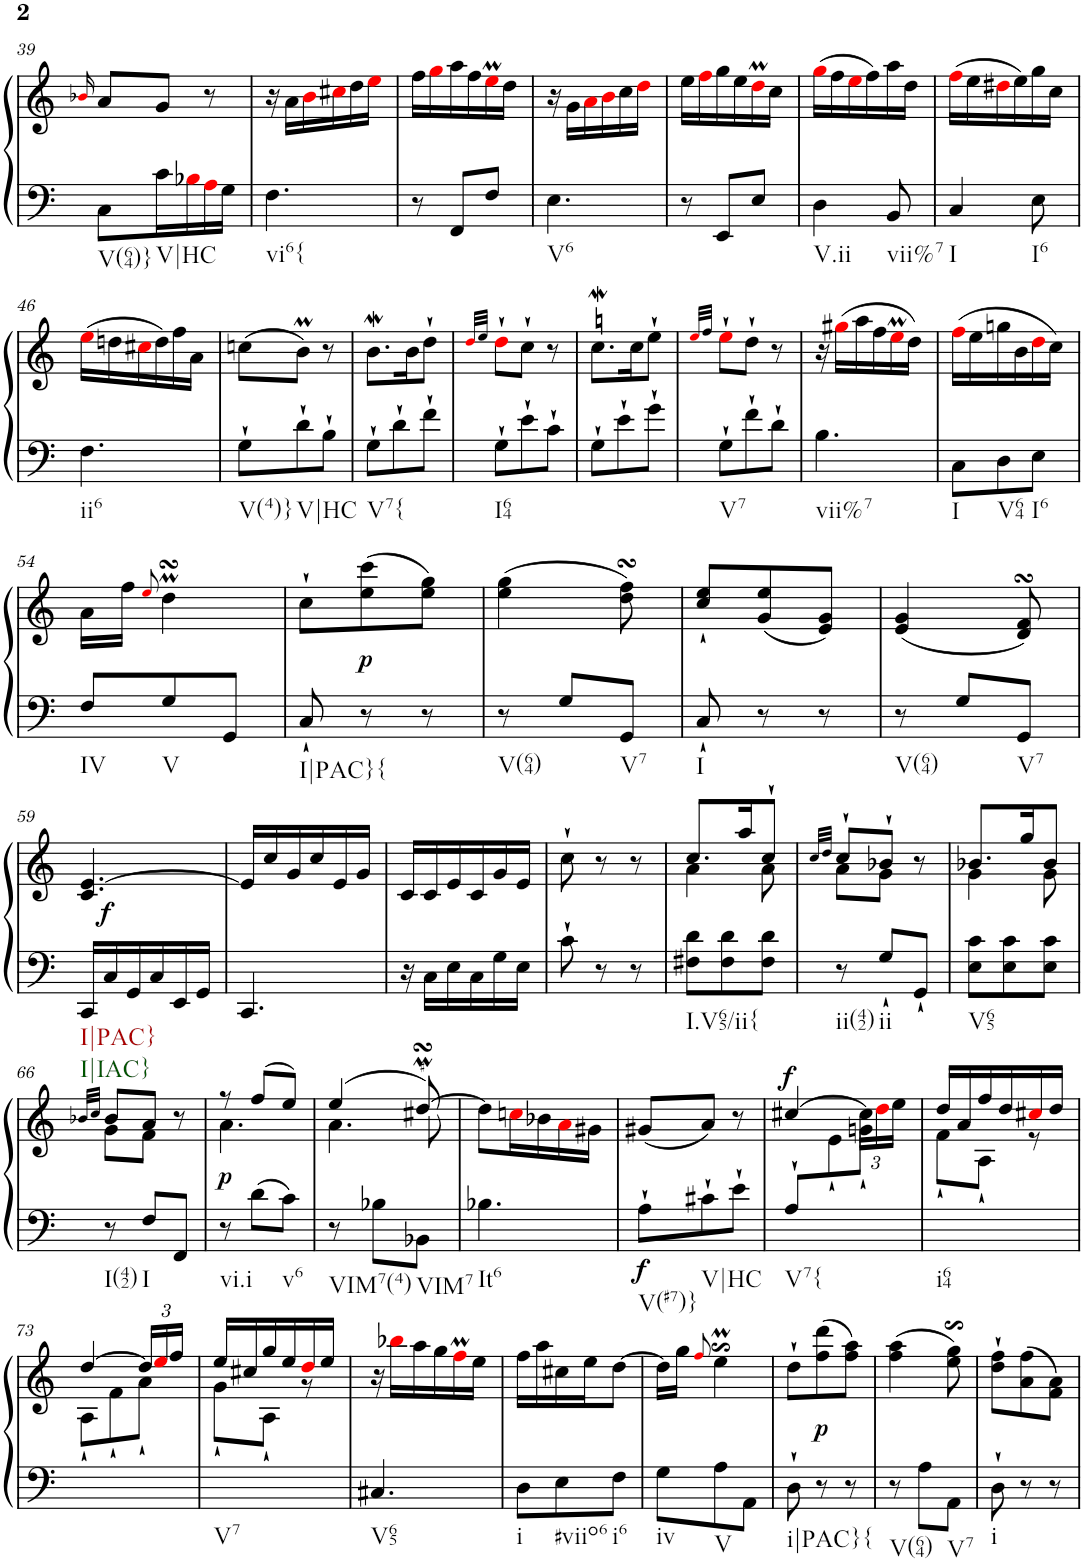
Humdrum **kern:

**kern	**kern	**dynam
*part1	*part1	*part1
*staff2	*staff1	*staff1/2
*I"Harpsichord	*	*
*I'Hch.	*	*
!!LO:PB:g=z
*clefF4	*clefG2	*
*k[]	*k[]	*
*M3/8	*M3/8	*
=39	=39	=39
.	16qb-Xi/	.
!LO:TX:b:t=V(64)}	!	!
8C\L	8a/L	.
!LO:TX:b:t=V|HC	!	!
16c\L	8g/J	.
16B-Xi\	.	.
16Ai\	8r	.
16G\JJ	.	.
=40	=40	=40
!LO:TX:b:t=vi6{	!	!
4.F\	16r	.
.	16a\LL	.
.	16bi\	.
.	16cc#Xi\	.
.	16dd\	.
.	16eei\JJ	.
=41	=41	=41
8r	16ff\LL	.
.	16ggi\	.
8FF/L	16aa\	.
.	16ff\	.
8F/J	16eemi\	.
.	16dd\JJ	.
=42	=42	=42
!LO:TX:b:t=V6	!	!
4.E\	16r	.
.	16g\LL	.
.	16ai\	.
.	16bi\	.
.	16cc\	.
.	16ddi\JJ	.
=43	=43	=43
8r	16ee\LL	.
.	16ffi\	.
8EE/L	16gg\	.
.	16ee\	.
8E/J	16ddMi\	.
.	16cc\JJ	.
=44	=44	=44
!LO:TX:b:t=V.ii	!	!
4D\	(>16ggi\LL	.
.	16ff\	.
.	16eei\	.
.	16ff\)	.
!LO:TX:b:t=vii%7	!	!
8BB/	16aa\	.
.	16dd\JJ	.
=45	=45	=45
!LO:TX:b:t=I	!	!
4C/	(>16ffi\LL	.
.	16ee\	.
.	16dd#Xi\	.
.	16ee\)	.
!LO:TX:b:t=I6	!	!
8E\	16gg\	.
.	16cc\JJ	.
!!LO:LB:g=z
=46	=46	=46
!LO:TX:b:t=ii6	!	!
4.F\	(>16eei\LL	.
.	16ddn\	.
.	16cc#Xi\	.
.	16dd\)	.
.	16ff\	.
.	16a\JJ	.
=47	=47	=47
!LO:TX:b:t=V(4)}	!	!
8G`\L	(>8ccn\L	.
!LO:TX:b:t=V|HC	!	!
8d`\	8bm\J)	.
8B`\J	8r	.
=48	=48	=48
!LO:TX:b:t=V7{	!	!
8G`\L	8.bW\L	.
8d`\	.	.
.	16b\K	.
8f`\J	8dd`\J	.
=49	=49	=49
.	32qddi/LLL	.
.	32qee/JJJ	.
!LO:TX:b:t=I64	!	!
8G`\L	8dd`i\L	.
8e`\	8cc`\J	.
8c`\J	8r	.
=50	=50	=50
8G`\L	8.ccw\L	.
8e`\	.	.
.	16cc\K	.
8g`\J	8ee`\J	.
=51	=51	=51
.	32qeei/LLL	.
.	32qff/JJJ	.
!LO:TX:b:t=V7	!	!
8G`\L	8ee`i\L	.
8f`\	8dd`\J	.
8d`\J	8r	.
=52	=52	=52
!LO:TX:b:t=vii%7	!	!
4.B\	16r	.
.	(>16gg#Xi\LL	.
.	16aa\	.
.	16ff\	.
.	16eemi\	.
.	16dd\JJ)	.
=53	=53	=53
!LO:TX:b:t=I	!	!
8C\L	(>16ffi\LL	.
.	16ee\	.
!LO:TX:b:t=V64	!	!
8D\	16ggn\	.
.	16b\	.
!LO:TX:b:t=I6	!	!
8E\J	16ddi\	.
.	16cc\JJ)	.
!!LO:LB:g=z
=54	=54	=54
!LO:TX:b:t=IV	!	!
8F/L	16a\LL	.
.	16ff\JJ	.
.	8qeei/	.
!LO:TX:b:t=V	!	!
8G/	4ddMsSSS\	.
8GG/J	.	.
=55	=55	=55
!LO:TX:b:t=I|PAC}{	!	!
8C`/	8cc`\L	.
!	!	!LO:DY:b
8r	(>8ee\ 8ccc\	p
8r	8ee\ 8gg\J)	.
=56	=56	=56
!LO:TX:b:t=V(64)	!	!
8r	(>4ee\ 4gg\	.
8G/L	.	.
!LO:TX:b:t=V7	!	!
8GG/J	8dd\sSSS 8ff\sSSS)	.
=57	=57	=57
!LO:TX:b:t=I	!	!
8C`/	8cc/` 8ee/`L	.
8r	(<8g/ 8ee/	.
8r	8e/ 8g/J)	.
=58	=58	=58
!LO:TX:b:t=V(64)	!	!
8r	(<4e/ 4g/	.
8G/L	.	.
!LO:TX:b:t=V7	!	!
8GG/J	8d/sSSS 8f/sSSS)	.
!!LO:LB:g=z
=59	=59	=59
!LO:TX:b:t=I|PAC}	!	!
!LO:TX:b:t=I|IAC}	!	!
!	!	!LO:DY:b
16CC/LL	4.c/ [4.e/	f
16C/	.	.
16GG/	.	.
16C/	.	.
16EE/	.	.
16GG/JJ	.	.
=60	=60	=60
4.CC/	16e/LL]	.
.	16cc/	.
.	16g/	.
.	16cc/	.
.	16e/	.
.	16g/JJ	.
=61	=61	=61
16r	16c/LL	.
16C\LL	16c/	.
16E\	16e/	.
16C\	16c/	.
16G\	16g/	.
16E\JJ	16e/JJ	.
=62	=62	=62
8c`\	8cc`\	.
8r	8r	.
8r	8r	.
=63	=63	=63
*	*^	*
!LO:TX:b:t=I.V65/ii{	!	!	!
8F#X\ 8d\L	8.cc/L	4a\	.
8F#\ 8d\	.	.	.
.	16aa/K	.	.
8F#\ 8d\J	8cc`/J	8a\	.
=64	=64	=64	=64
.	32qcc/LLL	.	.
.	32qdd/JJJ	.	.
!LO:TX:b:t=ii(42)	!	!	!
8r	8cc`/L	8a\L	.
!LO:TX:b:t=ii	!	!	!
8G`/L	8b-X`/J	8g\J	.
8GG`/J	8r	8ryy	.
=65	=65	=65	=65
!LO:TX:b:t=V65	!	!	!
8E\ 8c\L	8.b-X/L	4g\	.
8E\ 8c\	.	.	.
.	16gg/K	.	.
8E\ 8c\J	8b-/J	8g\	.
!!LO:LB:g=z	!!
=66	=66	=66	=66
.	32qb-X/LLL	.	.
.	32qcc/JJJ	.	.
!LO:TX:b:t=I(42)	!	!	!
8r	8b-/L	8g\L	.
!LO:TX:b:t=I	!	!	!
8F/L	8a/J	8f\J	.
8FF/J	8r	8ryy	.
=67	=67	=67	=67
!LO:TX:b:t=vi.i	!	!	!
!	!	!	!LO:DY:b
8r	8r	4.a\	p
8d\L	(>8ff/L	.	.
!LO:TX:b:t=v6	!	!	!
8c\J	8ee/J)	.	.
=68	=68	=68	=68
*	*	*^	*
!LO:TX:b:t=VIM7(4)	!	!	!	!
8r	(>4ee/	4.a\	4ryy	.
8B-X\L	.	.	.	.
!LO:TX:b:t=VIM7	!	!	!	!
8BB-X\J	[8ddMsSSS/)	.	8cc#Xi\	.
=69	=69	=69	=69	=69
!LO:TX:b:t=It6	!	!	!	!
*	*v	*v	*v	*
4.B-X\	8dd\L]	.
.	16ccni\L	.
.	16b-X\	.
.	16ai\	.
.	16g#X\JJ	.
=70	=70	=70
!LO:TX:b:t=V(#7)}	!	!
!	!	!LO:DY:b=2
8A`\L	(<8g#X/L	f
!LO:TX:b:t=V|HC	!	!
8c#X`\	8a/J)	.
8e`\J	8r	.
=71	=71	=71
*	*^	*
!LO:TX:b:t=V7{	!	!	!
!	!	!	!LO:DY:a
8A`>/L	[>4cc#X/	8ryy	f
4ryy	.	8e`<\	.
*	*Xbrackettup	*	*
.	24cc#\LL]	8gn`<\J	.
.	24ddi\	.	.
.	24ee\JJ	.	.
=72	=72	=72	=72
!LO:TX:b:t=i64	!	!	!
4.ryy	16dd/LL	8f`\L	.
.	16a/	.	.
.	16ff/	8A`\J	.
.	16dd/	.	.
.	16cc#Xi/	8r	.
.	16dd/JJ	.	.
!!LO:LB:g=z	!!
=73	=73	=73	=73
4.ryy	[4dd/	8A`\L	.
.	.	8f`\	.
.	24dd/LL]	8a`\J	.
.	24eei/	.	.
.	24ff/JJ	.	.
=74	=74	=74	=74
!LO:TX:b:t=V7	!	!	!
4.ryy	16ee/LL	8g`\L	.
.	16cc#X/	.	.
.	16gg/	8A`\J	.
.	16ee/	.	.
.	16ddi/	8r	.
.	16ee/JJ	.	.
*	*v	*v	*
=75	=75	=75
!LO:TX:b:t=V65	!	!
4.C#X/	16r	.
.	16bb-Xi\LL	.
.	16aa\	.
.	16gg\	.
.	16ffMi\	.
.	16ee\JJ	.
=76	=76	=76
!LO:TX:b:t=i	!	!
8D\L	16ff\LL	.
.	16aa\	.
!LO:TX:b:t=#viio6	!	!
8E\	16cc#X\	.
.	16ee\J	.
!LO:TX:b:t=i6	!	!
8F\J	[8dd\J	.
=77	=77	=77
!LO:TX:b:t=iv	!	!
8G\L	16dd\LL]	.
.	16gg\JJ	.
.	8qffi/	.
!LO:TX:b:t=V	!	!
8A\	4ees$sSm\	.
8AA\J	.	.
=78	=78	=78
!LO:TX:b:t=i|PAC}{	!	!
8D`\	8dd`\L	.
!	!	!LO:DY:b
8r	(>8ff\ 8ddd\	p
8r	8ff\ 8aa\J)	.
=79	=79	=79
!LO:TX:b:t=V(64)	!	!
8r	(>4ff\ 4aa\	.
8A\L	.	.
!LO:TX:b:t=V7	!	!
8AA\J	8ee\s$Ss 8gg\s$Ss)	.
=80	=80	=80
!LO:TX:b:t=i	!	!
8D`\	8dd\` 8ff\`L	.
8r	(>8a\ 8ff\	.
8r	8f\ 8a\J)	.
=	=	=
*-	*-	*-
